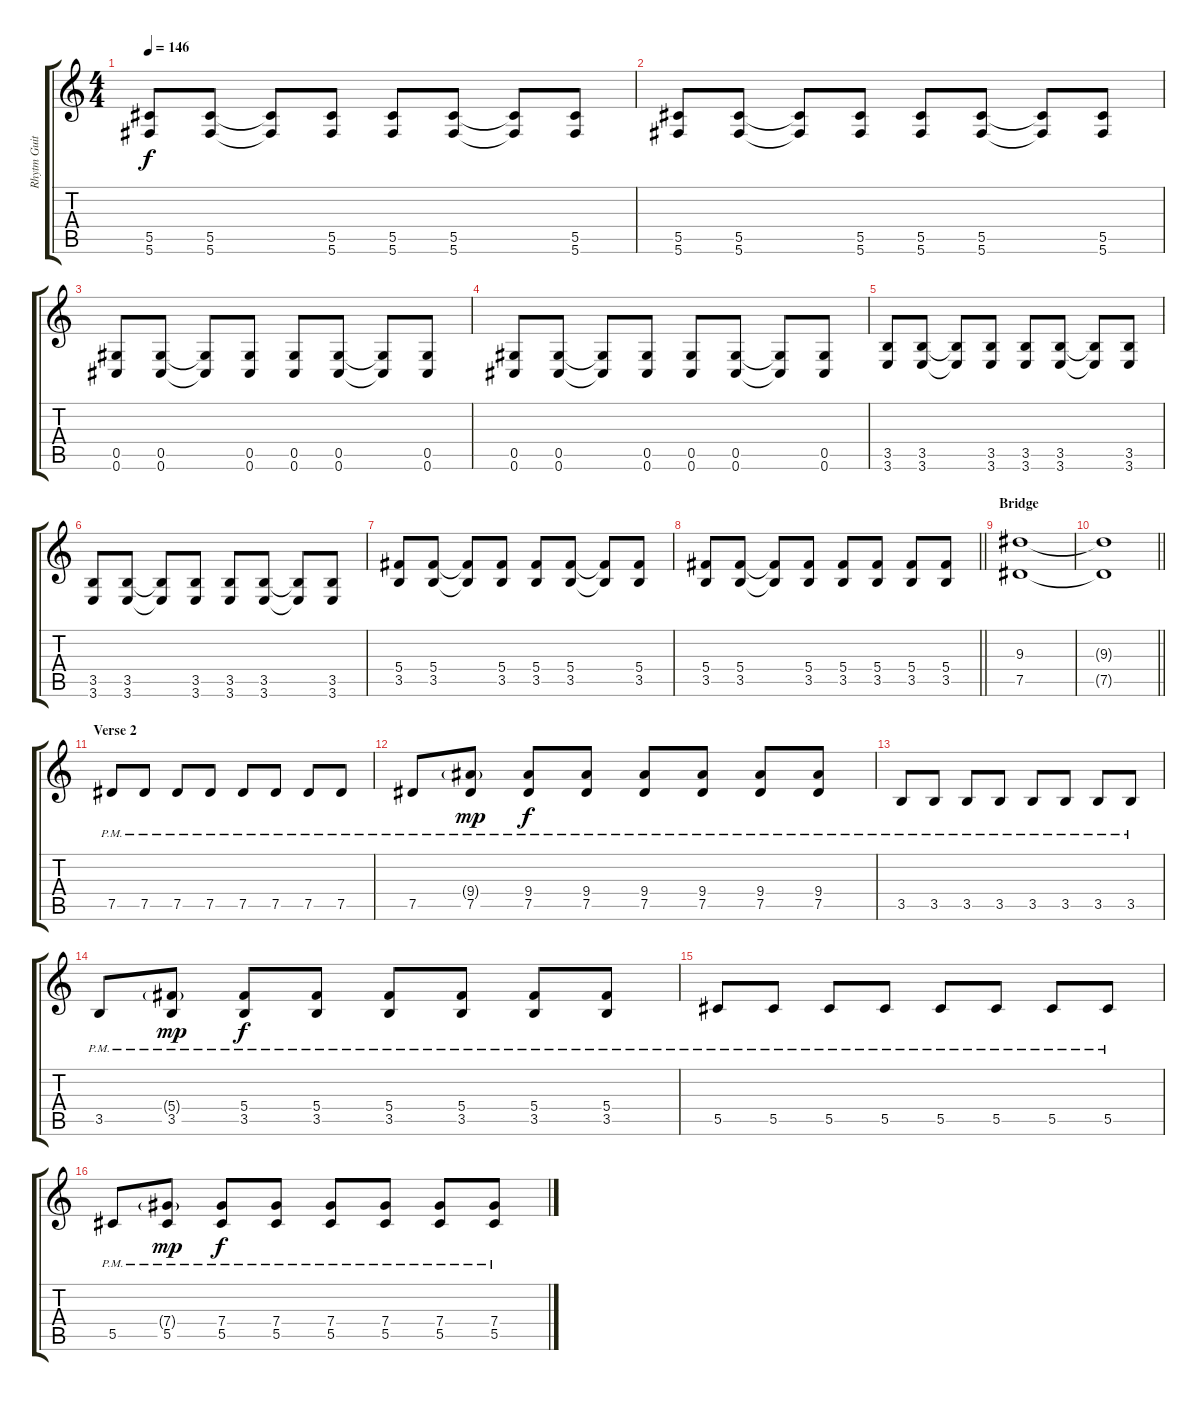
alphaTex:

\track ("Rhytm Guitar [R]" "Rhytm Guit") {instrument distortionguitar}
\staff {score tabs}
\tuning (Eb4 Bb3 Gb3 Db3 Ab2 Db2) {hide}
\ts (4 4)
\tempo 146
\clef g2
\ks c
(5.5 5.6).8{dy f} (5.5 5.6).8 (5.5{t} 5.6{t}).8 (5.5 5.6).8 (5.5 5.6).8 (5.5 5.6).8 (5.5{t} 5.6{t}).8 (5.5 5.6).8 |
(5.5 5.6).8 (5.5 5.6).8 (5.5{t} 5.6{t}).8 (5.5 5.6).8 (5.5 5.6).8 (5.5 5.6).8 (5.5{t} 5.6{t}).8 (5.5 5.6).8 |
(0.5 0.6).8 (0.5 0.6).8 (0.5{t} 0.6{t}).8 (0.5 0.6).8 (0.5 0.6).8 (0.5 0.6).8 (0.5{t} 0.6{t}).8 (0.5 0.6).8 |
(0.5 0.6).8 (0.5 0.6).8 (0.5{t} 0.6{t}).8 (0.5 0.6).8 (0.5 0.6).8 (0.5 0.6).8 (0.5{t} 0.6{t}).8 (0.5 0.6).8 |
(3.5 3.6).8 (3.5 3.6).8 (3.5{t} 3.6{t}).8 (3.5 3.6).8 (3.5 3.6).8 (3.5 3.6).8 (3.5{t} 3.6{t}).8 (3.5 3.6).8 |
(3.5 3.6).8 (3.5 3.6).8 (3.5{t} 3.6{t}).8 (3.5 3.6).8 (3.5 3.6).8 (3.5 3.6).8 (3.5{t} 3.6{t}).8 (3.5 3.6).8 |
(5.4 3.5).8 (5.4 3.5).8 (5.4{t} 3.5{t}).8 (5.4 3.5).8 (5.4 3.5).8 (5.4 3.5).8 (5.4{t} 3.5{t}).8 (5.4 3.5).8 |
\barLineRight lightlight
(5.4 3.5).8 (5.4 3.5).8 (5.4{t} 3.5{t}).8 (5.4 3.5).8 (5.4 3.5).8 (5.4 3.5).8 (5.4 3.5).8 (5.4 3.5).8 |
\section ("" "Bridge")
(9.3 7.5).1 |
\barLineRight lightlight
(9.3{t} 7.5{t}).1 |
\section ("" "Verse 2")
7.5{pm}.8 7.5{pm}.8 7.5{pm}.8 7.5{pm}.8 7.5{pm}.8 7.5{pm}.8 7.5{pm}.8 7.5{pm}.8 |
7.5{pm}.8 (9.4{g pm} 7.5{pm}).8{dy mp} (9.4{pm} 7.5{pm}).8{dy f} (9.4{pm} 7.5{pm}).8 (9.4{pm} 7.5{pm}).8 (9.4{pm} 7.5{pm}).8 (9.4{pm} 7.5{pm}).8 (9.4{pm} 7.5{pm}).8 |
3.5{pm}.8 3.5{pm}.8 3.5{pm}.8 3.5{pm}.8 3.5{pm}.8 3.5{pm}.8 3.5{pm}.8 3.5{pm}.8 |
3.5{pm}.8 (5.4{g pm} 3.5{pm}).8{dy mp} (5.4{pm} 3.5{pm}).8{dy f} (5.4{pm} 3.5{pm}).8 (5.4{pm} 3.5{pm}).8 (5.4{pm} 3.5{pm}).8 (5.4{pm} 3.5{pm}).8 (5.4{pm} 3.5{pm}).8 |
5.5{pm}.8 5.5{pm}.8 5.5{pm}.8 5.5{pm}.8 5.5{pm}.8 5.5{pm}.8 5.5{pm}.8 5.5{pm}.8 |
5.5{pm}.8 (7.4{g pm} 5.5{pm}).8{dy mp} (7.4{pm} 5.5{pm}).8{dy f} (7.4{pm} 5.5{pm}).8 (7.4{pm} 5.5{pm}).8 (7.4{pm} 5.5{pm}).8 (7.4{pm} 5.5{pm}).8 (7.4{pm} 5.5{pm}).8
